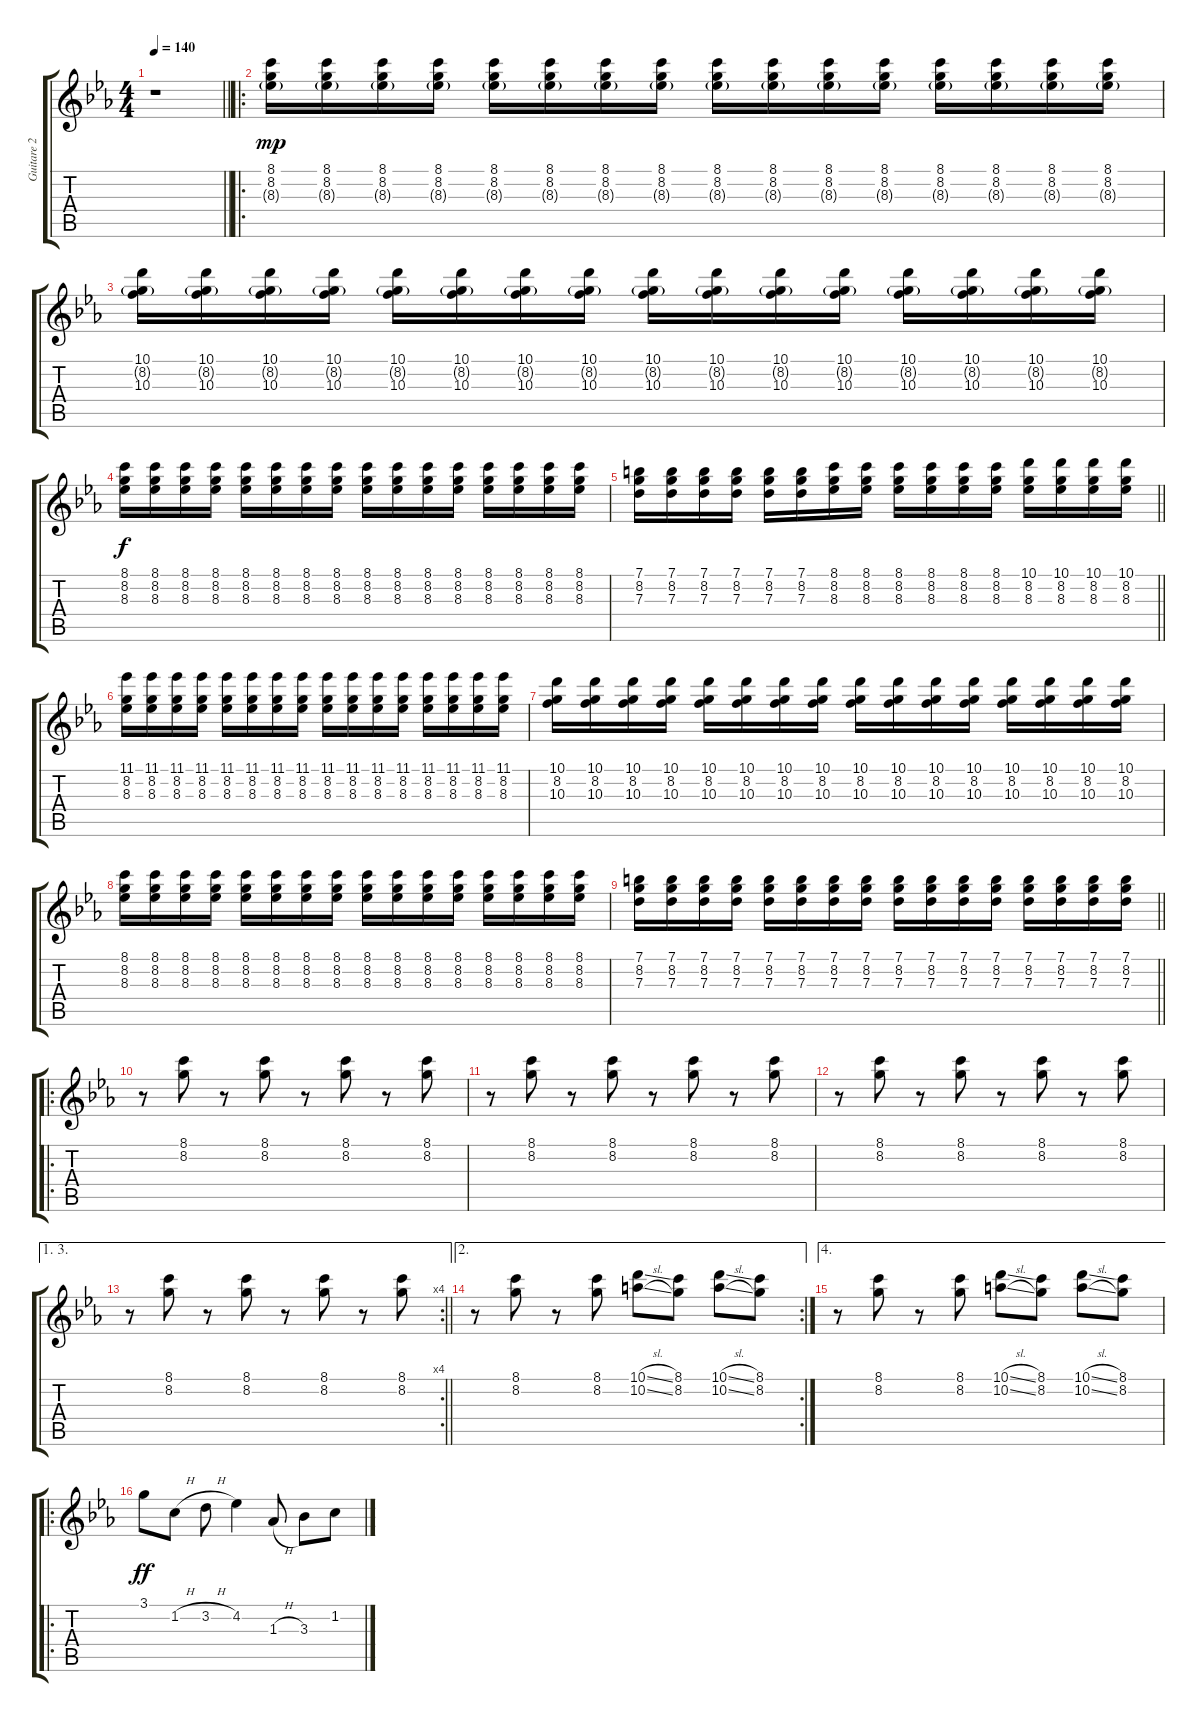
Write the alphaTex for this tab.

\track ("Guitare 2" "Guitare 2") {instrument overdrivenguitar}
\staff {score tabs}
\tuning (E4 B3 G3 D3 A2 E2) {hide}
\ts (4 4)
\tempo 140
\clef g2
\barLineRight lightlight
\ks eb
r.1{dy fff} |
\ro
(8.1 8.2 8.3{g}).16{dy mp} (8.1 8.2 8.3{g}).16 (8.1 8.2 8.3{g}).16 (8.1 8.2 8.3{g}).16 (8.1 8.2 8.3{g}).16 (8.1 8.2 8.3{g}).16 (8.1 8.2 8.3{g}).16 (8.1 8.2 8.3{g}).16 (8.1 8.2 8.3{g}).16 (8.1 8.2 8.3{g}).16 (8.1 8.2 8.3{g}).16 (8.1 8.2 8.3{g}).16 (8.1 8.2 8.3{g}).16 (8.1 8.2 8.3{g}).16 (8.1 8.2 8.3{g}).16 (8.1 8.2 8.3{g}).16 |
(10.1 8.2{g} 10.3).16 (10.1 8.2{g} 10.3).16 (10.1 8.2{g} 10.3).16 (10.1 8.2{g} 10.3).16 (10.1 8.2{g} 10.3).16 (10.1 8.2{g} 10.3).16 (10.1 8.2{g} 10.3).16 (10.1 8.2{g} 10.3).16 (10.1 8.2{g} 10.3).16 (10.1 8.2{g} 10.3).16 (10.1 8.2{g} 10.3).16 (10.1 8.2{g} 10.3).16 (10.1 8.2{g} 10.3).16 (10.1 8.2{g} 10.3).16 (10.1 8.2{g} 10.3).16 (10.1 8.2{g} 10.3).16 |
(8.1 8.2 8.3).16{dy f} (8.1 8.2 8.3).16 (8.1 8.2 8.3).16 (8.1 8.2 8.3).16 (8.1 8.2 8.3).16 (8.1 8.2 8.3).16 (8.1 8.2 8.3).16 (8.1 8.2 8.3).16 (8.1 8.2 8.3).16 (8.1 8.2 8.3).16 (8.1 8.2 8.3).16 (8.1 8.2 8.3).16 (8.1 8.2 8.3).16 (8.1 8.2 8.3).16 (8.1 8.2 8.3).16 (8.1 8.2 8.3).16 |
\barLineRight lightlight
(7.1 8.2 7.3).16 (7.1 8.2 7.3).16 (7.1 8.2 7.3).16 (7.1 8.2 7.3).16 (7.1 8.2 7.3).16 (7.1 8.2 7.3).16 (8.1 8.2 8.3).16 (8.1 8.2 8.3).16 (8.1 8.2 8.3).16 (8.1 8.2 8.3).16 (8.1 8.2 8.3).16 (8.1 8.2 8.3).16 (10.1 8.2 8.3).16 (10.1 8.2 8.3).16 (10.1 8.2 8.3).16 (10.1 8.2 8.3).16 |
(11.1 8.2 8.3).16 (11.1 8.2 8.3).16 (11.1 8.2 8.3).16 (11.1 8.2 8.3).16 (11.1 8.2 8.3).16 (11.1 8.2 8.3).16 (11.1 8.2 8.3).16 (11.1 8.2 8.3).16 (11.1 8.2 8.3).16 (11.1 8.2 8.3).16 (11.1 8.2 8.3).16 (11.1 8.2 8.3).16 (11.1 8.2 8.3).16 (11.1 8.2 8.3).16 (11.1 8.2 8.3).16 (11.1 8.2 8.3).16 |
(10.1 8.2 10.3).16 (10.1 8.2 10.3).16 (10.1 8.2 10.3).16 (10.1 8.2 10.3).16 (10.1 8.2 10.3).16 (10.1 8.2 10.3).16 (10.1 8.2 10.3).16 (10.1 8.2 10.3).16 (10.1 8.2 10.3).16 (10.1 8.2 10.3).16 (10.1 8.2 10.3).16 (10.1 8.2 10.3).16 (10.1 8.2 10.3).16 (10.1 8.2 10.3).16 (10.1 8.2 10.3).16 (10.1 8.2 10.3).16 |
(8.1 8.2 8.3).16 (8.1 8.2 8.3).16 (8.1 8.2 8.3).16 (8.1 8.2 8.3).16 (8.1 8.2 8.3).16 (8.1 8.2 8.3).16 (8.1 8.2 8.3).16 (8.1 8.2 8.3).16 (8.1 8.2 8.3).16 (8.1 8.2 8.3).16 (8.1 8.2 8.3).16 (8.1 8.2 8.3).16 (8.1 8.2 8.3).16 (8.1 8.2 8.3).16 (8.1 8.2 8.3).16 (8.1 8.2 8.3).16 |
\barLineRight lightlight
(7.1 8.2 7.3).16 (7.1 8.2 7.3).16 (7.1 8.2 7.3).16 (7.1 8.2 7.3).16 (7.1 8.2 7.3).16 (7.1 8.2 7.3).16 (7.1 8.2 7.3).16 (7.1 8.2 7.3).16 (7.1 8.2 7.3).16 (7.1 8.2 7.3).16 (7.1 8.2 7.3).16 (7.1 8.2 7.3).16 (7.1 8.2 7.3).16 (7.1 8.2 7.3).16 (7.1 8.2 7.3).16 (7.1 8.2 7.3).16 |
\ro
r.8 (8.1 8.2).8 r.8 (8.1 8.2).8 r.8 (8.1 8.2).8 r.8 (8.1 8.2).8 |
r.8 (8.1 8.2).8 r.8 (8.1 8.2).8 r.8 (8.1 8.2).8 r.8 (8.1 8.2).8 |
r.8 (8.1 8.2).8 r.8 (8.1 8.2).8 r.8 (8.1 8.2).8 r.8 (8.1 8.2).8 |
\ae (1 3)
\rc 4
\barLineRight lightlight
r.8 (8.1 8.2).8 r.8 (8.1 8.2).8 r.8 (8.1 8.2).8 r.8 (8.1 8.2).8 |
\ae 2
\rc 2
r.8 (8.1 8.2).8 r.8 (8.1 8.2).8 (10.1{sl} 10.2{sl}).8 (8.1 8.2).8 (10.1{sl} 10.2{sl}).8 (8.1 8.2).8 |
\ae 4
r.8 (8.1 8.2).8 r.8 (8.1 8.2).8 (10.1{sl} 10.2{sl}).8 (8.1 8.2).8 (10.1{sl} 10.2{sl}).8 (8.1 8.2).8 |
\ro
3.1.8{dy ff} 1.2{h}.8 3.2{h}.8 4.2.4 1.3{h}.8 3.3.8 1.2.8
